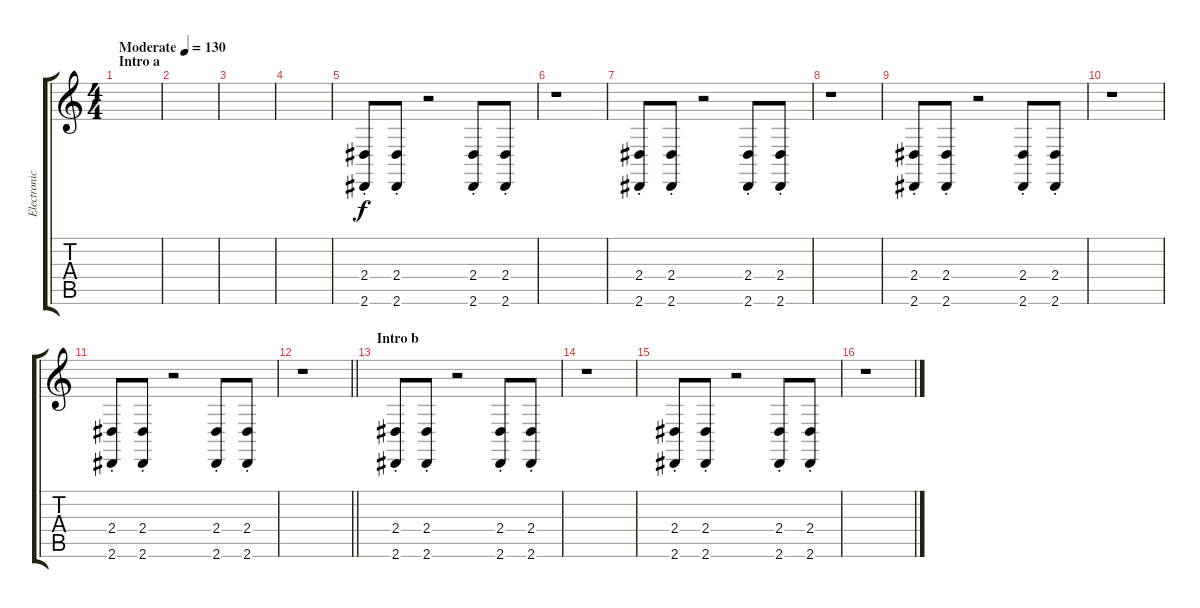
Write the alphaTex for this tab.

\track ("Electronic Drums (Rob)" "Electronic") {instrument pizzicatostrings}
\staff {score tabs}
\tuning (Eb4 Bb3 Gb3 Db3 Ab2 Db2) {hide}
\ts (4 4)
\section ("" "Intro a")
\tempo (130 "Moderate")
\clef g2
\ks c
|
|
|
|
(2.4{st} 2.6{st}).8 (2.4{st} 2.6).8 r.2 (2.4{st} 2.6{st}).8 (2.4{st} 2.6).8 |
r.1 |
(2.4{st} 2.6{st}).8 (2.4{st} 2.6).8 r.2 (2.4{st} 2.6{st}).8 (2.4{st} 2.6).8 |
r.1 |
(2.4{st} 2.6{st}).8 (2.4{st} 2.6).8 r.2 (2.4{st} 2.6{st}).8 (2.4{st} 2.6).8 |
r.1 |
(2.4{st} 2.6{st}).8 (2.4{st} 2.6).8 r.2 (2.4{st} 2.6{st}).8 (2.4{st} 2.6).8 |
\barLineRight lightlight
r.1 |
\section ("" "Intro b")
(2.4{st} 2.6{st}).8 (2.4{st} 2.6).8 r.2 (2.4{st} 2.6{st}).8 (2.4{st} 2.6).8 |
r.1 |
(2.4{st} 2.6{st}).8 (2.4{st} 2.6).8 r.2 (2.4{st} 2.6{st}).8 (2.4{st} 2.6).8 |
r.1
